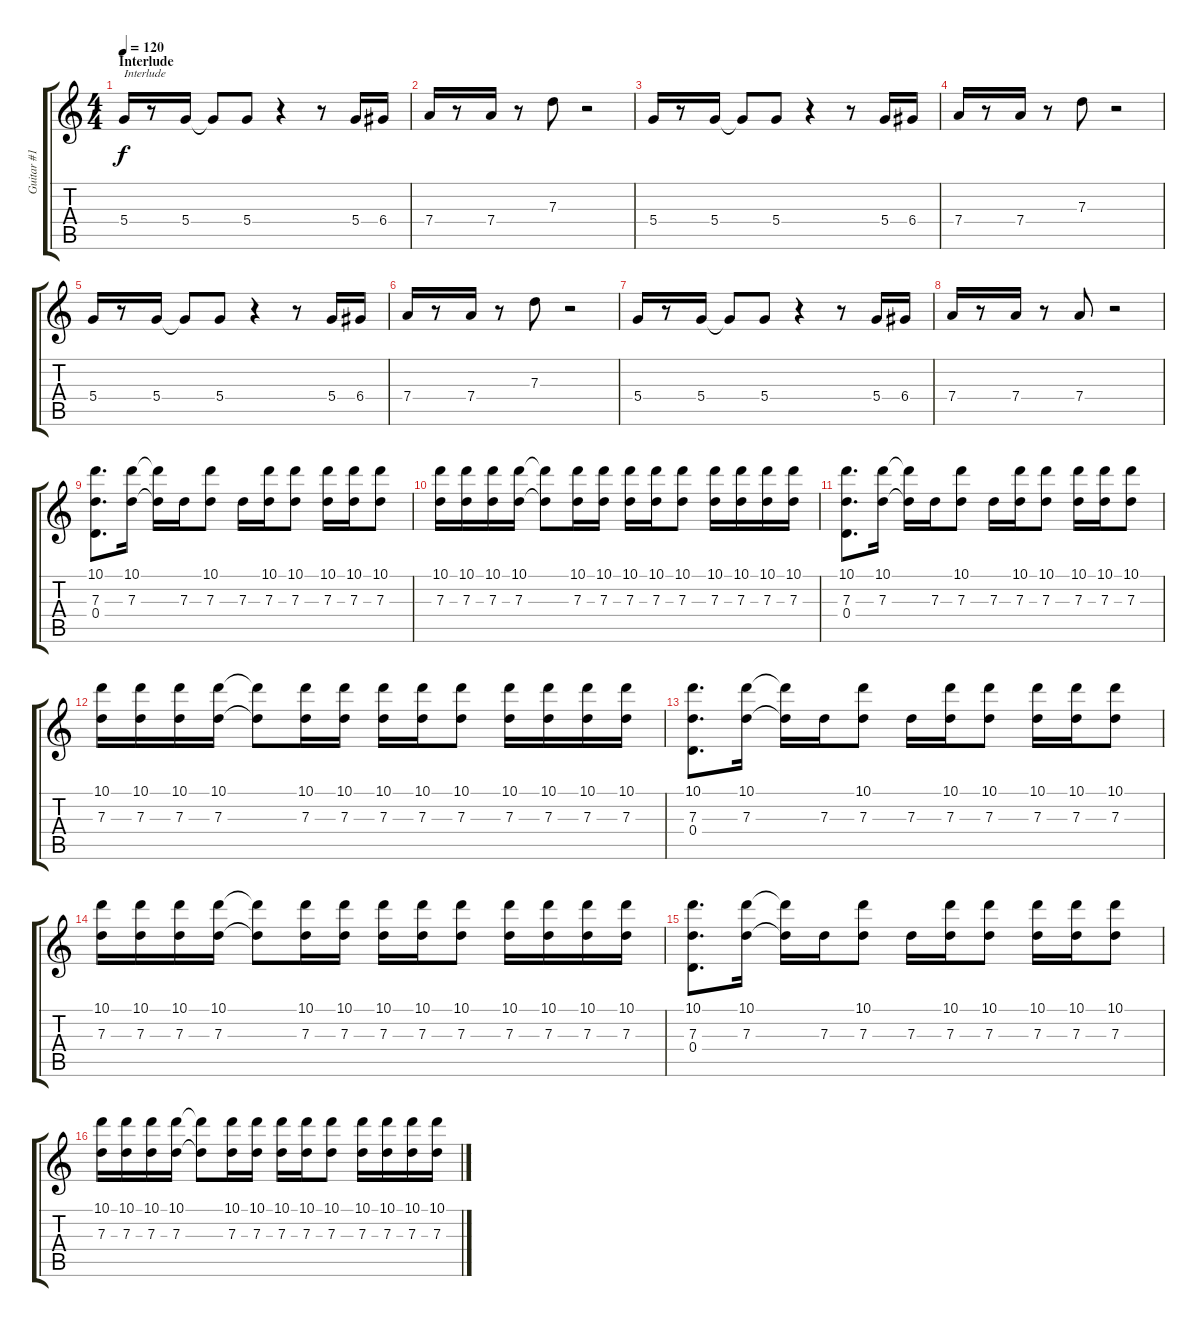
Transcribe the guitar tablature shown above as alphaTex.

\track ("Guitar #1" "Guitar #1") {instrument electricguitarclean}
\staff {score tabs}
\tuning (E4 B3 G3 D3 A2 E2) {hide}
\ts (4 4)
\section ("" "Interlude")
\tempo 120
\clef g2
\ks c
5.4.16{txt "Interlude" dy f} r.8 5.4.16 5.4{t}.8 5.4.8 r.4 r.8 5.4.16 6.4.16 |
7.4.16 r.8 7.4.16 r.8 7.3.8 r.2 |
5.4.16 r.8 5.4.16 5.4{t}.8 5.4.8 r.4 r.8 5.4.16 6.4.16 |
7.4.16 r.8 7.4.16 r.8 7.3.8 r.2 |
5.4.16 r.8 5.4.16 5.4{t}.8 5.4.8 r.4 r.8 5.4.16 6.4.16 |
7.4.16 r.8 7.4.16 r.8 7.3.8 r.2 |
5.4.16 r.8 5.4.16 5.4{t}.8 5.4.8 r.4 r.8 5.4.16 6.4.16 |
7.4.16 r.8 7.4.16 r.8 7.4.8 r.2 |
(10.1 7.3 0.4).8{d} (10.1 7.3).16 (10.1{t} 7.3{t}).16 7.3.16 (10.1 7.3).8 7.3.16 (10.1 7.3).16 (10.1 7.3).8 (10.1 7.3).16 (10.1 7.3).16 (10.1 7.3).8 |
(10.1 7.3).16 (10.1 7.3).16 (10.1 7.3).16 (10.1 7.3).16 (10.1{t} 7.3{t}).8 (10.1 7.3).16 (10.1 7.3).16 (10.1 7.3).16 (10.1 7.3).16 (10.1 7.3).8 (10.1 7.3).16 (10.1 7.3).16 (10.1 7.3).16 (10.1 7.3).16 |
(10.1 7.3 0.4).8{d} (10.1 7.3).16 (10.1{t} 7.3{t}).16 7.3.16 (10.1 7.3).8 7.3.16 (10.1 7.3).16 (10.1 7.3).8 (10.1 7.3).16 (10.1 7.3).16 (10.1 7.3).8 |
(10.1 7.3).16 (10.1 7.3).16 (10.1 7.3).16 (10.1 7.3).16 (10.1{t} 7.3{t}).8 (10.1 7.3).16 (10.1 7.3).16 (10.1 7.3).16 (10.1 7.3).16 (10.1 7.3).8 (10.1 7.3).16 (10.1 7.3).16 (10.1 7.3).16 (10.1 7.3).16 |
(10.1 7.3 0.4).8{d} (10.1 7.3).16 (10.1{t} 7.3{t}).16 7.3.16 (10.1 7.3).8 7.3.16 (10.1 7.3).16 (10.1 7.3).8 (10.1 7.3).16 (10.1 7.3).16 (10.1 7.3).8 |
(10.1 7.3).16 (10.1 7.3).16 (10.1 7.3).16 (10.1 7.3).16 (10.1{t} 7.3{t}).8 (10.1 7.3).16 (10.1 7.3).16 (10.1 7.3).16 (10.1 7.3).16 (10.1 7.3).8 (10.1 7.3).16 (10.1 7.3).16 (10.1 7.3).16 (10.1 7.3).16 |
(10.1 7.3 0.4).8{d} (10.1 7.3).16 (10.1{t} 7.3{t}).16 7.3.16 (10.1 7.3).8 7.3.16 (10.1 7.3).16 (10.1 7.3).8 (10.1 7.3).16 (10.1 7.3).16 (10.1 7.3).8 |
(10.1 7.3).16 (10.1 7.3).16 (10.1 7.3).16 (10.1 7.3).16 (10.1{t} 7.3{t}).8 (10.1 7.3).16 (10.1 7.3).16 (10.1 7.3).16 (10.1 7.3).16 (10.1 7.3).8 (10.1 7.3).16 (10.1 7.3).16 (10.1 7.3).16 (10.1 7.3).16
